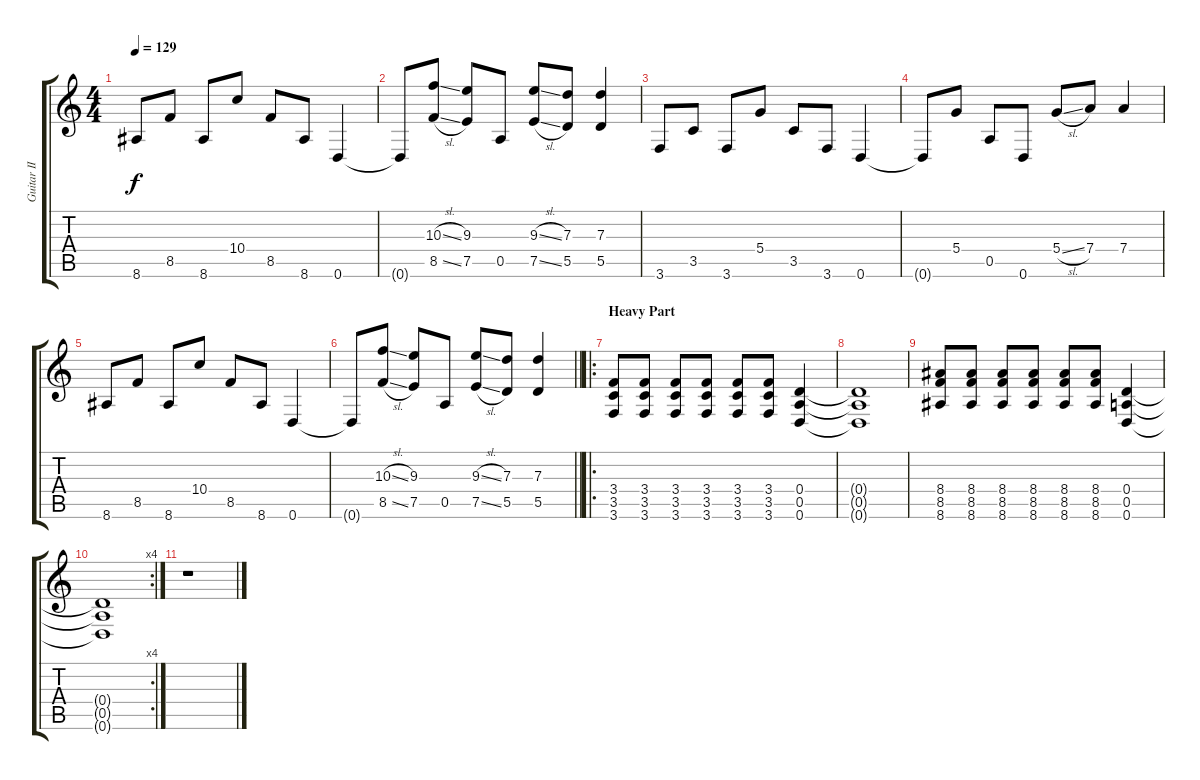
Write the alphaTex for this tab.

\track ("Guitar II" "Guitar II") {instrument electricguitarjazz}
\staff {score tabs}
\tuning (E4 B3 G3 D3 A2 D2) {hide}
\ts (4 4)
\tempo 129
\clef g2
\ks c
8.6.8{dy f} 8.5.8 8.6.8 10.4.8 8.5.8 8.6.8 0.6.4 |
0.6{t}.8 (10.3{sl} 8.5{sl}).8 (9.3 7.5).8 0.5.8 (9.3{sl} 7.5{sl}).8 (7.3 5.5).8 (7.3 5.5).4 |
3.6.8 3.5.8 3.6.8 5.4.8 3.5.8 3.6.8 0.6.4 |
0.6{t}.8 5.4.8 0.5.8 0.6.8 5.4{sl}.8 7.4.8 7.4.4 |
8.6.8 8.5.8 8.6.8 10.4.8 8.5.8 8.6.8 0.6.4 |
\barLineRight lightlight
0.6{t}.8 (10.3{sl} 8.5{sl}).8 (9.3 7.5).8 0.5.8 (9.3{sl} 7.5{sl}).8 (7.3 5.5).8 (7.3 5.5).4 |
\ro
\section ("" "Heavy Part")
(3.4 3.5 3.6).8{volume 16 balance 8 instrument distortionguitar} (3.4 3.5 3.6).8 (3.4 3.5 3.6).8 (3.4 3.5 3.6).8 (3.4 3.5 3.6).8 (3.4 3.5 3.6).8 (0.4 0.5 0.6).4 |
(0.4{t} 0.5{t} 0.6{t}).1 |
(8.4 8.5 8.6).8 (8.4 8.5 8.6).8 (8.4 8.5 8.6).8 (8.4 8.5 8.6).8 (8.4 8.5 8.6).8 (8.4 8.5 8.6).8 (0.4 0.5 0.6).4 |
\rc 4
(0.4{t} 0.5{t} 0.6{t}).1 |
r.1
